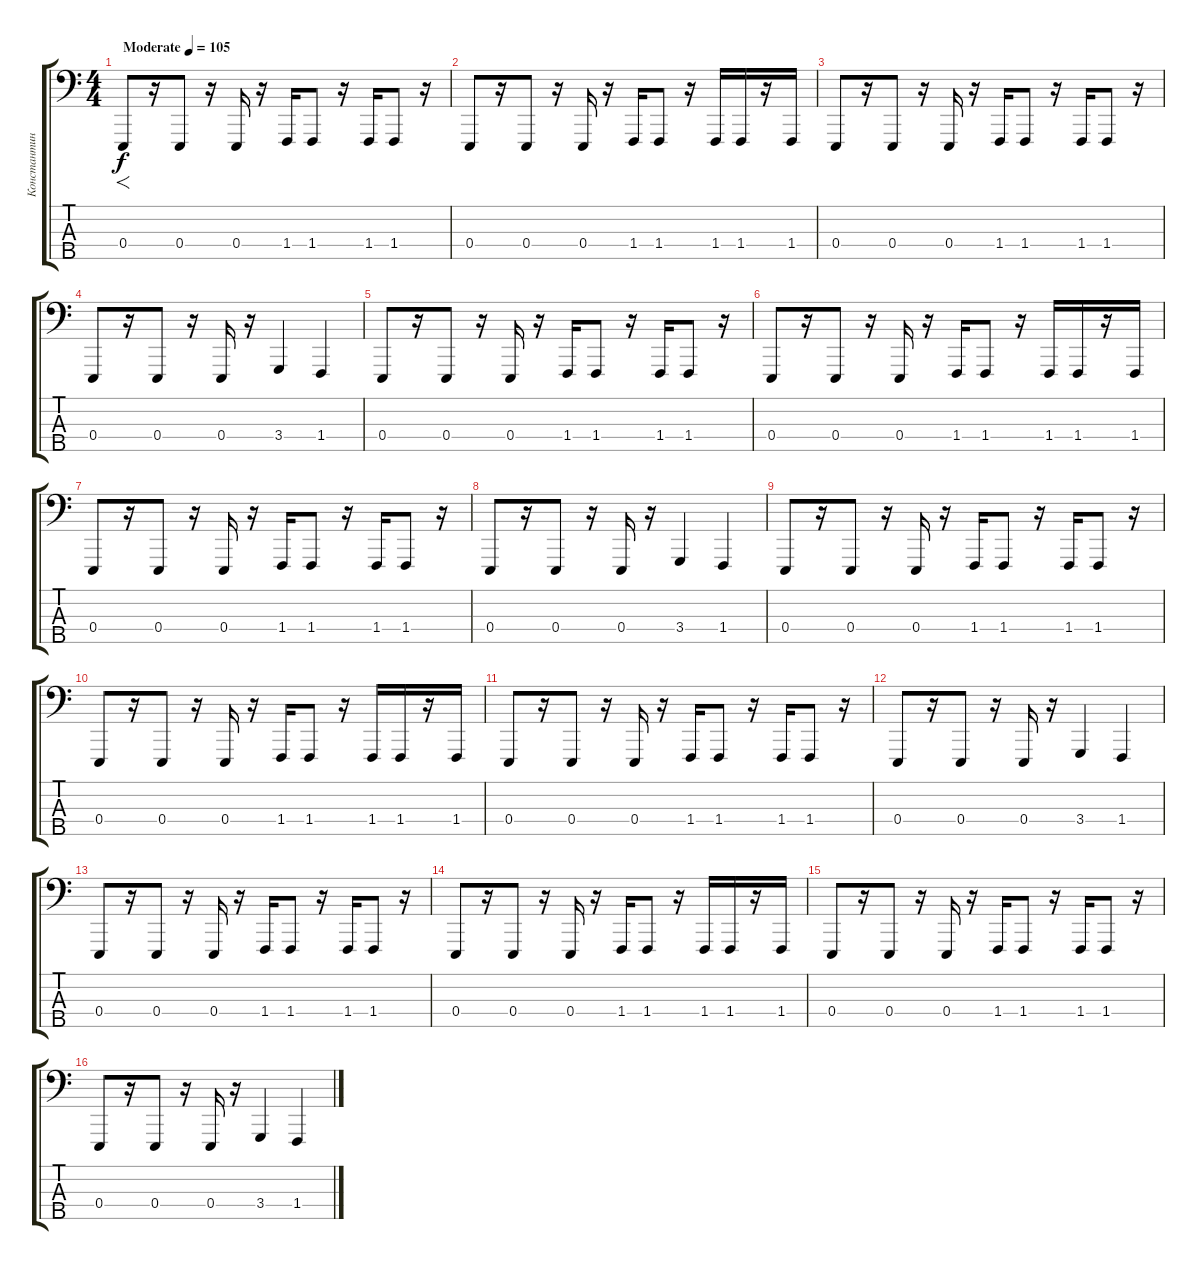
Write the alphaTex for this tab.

\track ("Константин Бекрев (программирование)" "Константин") {instrument lead2sawtooth}
\staff {score tabs}
\tuning (G2 D2 A1 E1 B0) {hide}
\ts (4 4)
\tempo (105 "Moderate")
\clef f4
\ks c
0.4.8{f dy f instrument lead2sawtooth} r.16 0.4.8 r.16 0.4.16 r.16 1.4.16 1.4.8 r.16 1.4.16 1.4.8 r.16 |
0.4.8 r.16 0.4.8 r.16 0.4.16 r.16 1.4.16 1.4.8 r.16 1.4.16 1.4.16 r.16 1.4.16 |
0.4.8 r.16 0.4.8 r.16 0.4.16 r.16 1.4.16 1.4.8 r.16 1.4.16 1.4.8 r.16 |
0.4.8 r.16 0.4.8 r.16 0.4.16 r.16 3.4.4 1.4.4 |
0.4.8 r.16 0.4.8 r.16 0.4.16 r.16 1.4.16 1.4.8 r.16 1.4.16 1.4.8 r.16 |
0.4.8 r.16 0.4.8 r.16 0.4.16 r.16 1.4.16 1.4.8 r.16 1.4.16 1.4.16 r.16 1.4.16 |
0.4.8 r.16 0.4.8 r.16 0.4.16 r.16 1.4.16 1.4.8 r.16 1.4.16 1.4.8 r.16 |
0.4.8 r.16 0.4.8 r.16 0.4.16 r.16 3.4.4 1.4.4 |
0.4.8 r.16 0.4.8 r.16 0.4.16 r.16 1.4.16 1.4.8 r.16 1.4.16 1.4.8 r.16 |
0.4.8 r.16 0.4.8 r.16 0.4.16 r.16 1.4.16 1.4.8 r.16 1.4.16 1.4.16 r.16 1.4.16 |
0.4.8 r.16 0.4.8 r.16 0.4.16 r.16 1.4.16 1.4.8 r.16 1.4.16 1.4.8 r.16 |
0.4.8 r.16 0.4.8 r.16 0.4.16 r.16 3.4.4 1.4.4 |
0.4.8 r.16 0.4.8 r.16 0.4.16 r.16 1.4.16 1.4.8 r.16 1.4.16 1.4.8 r.16 |
0.4.8 r.16 0.4.8 r.16 0.4.16 r.16 1.4.16 1.4.8 r.16 1.4.16 1.4.16 r.16 1.4.16 |
0.4.8 r.16 0.4.8 r.16 0.4.16 r.16 1.4.16 1.4.8 r.16 1.4.16 1.4.8 r.16 |
0.4.8 r.16 0.4.8 r.16 0.4.16 r.16 3.4.4 1.4.4
